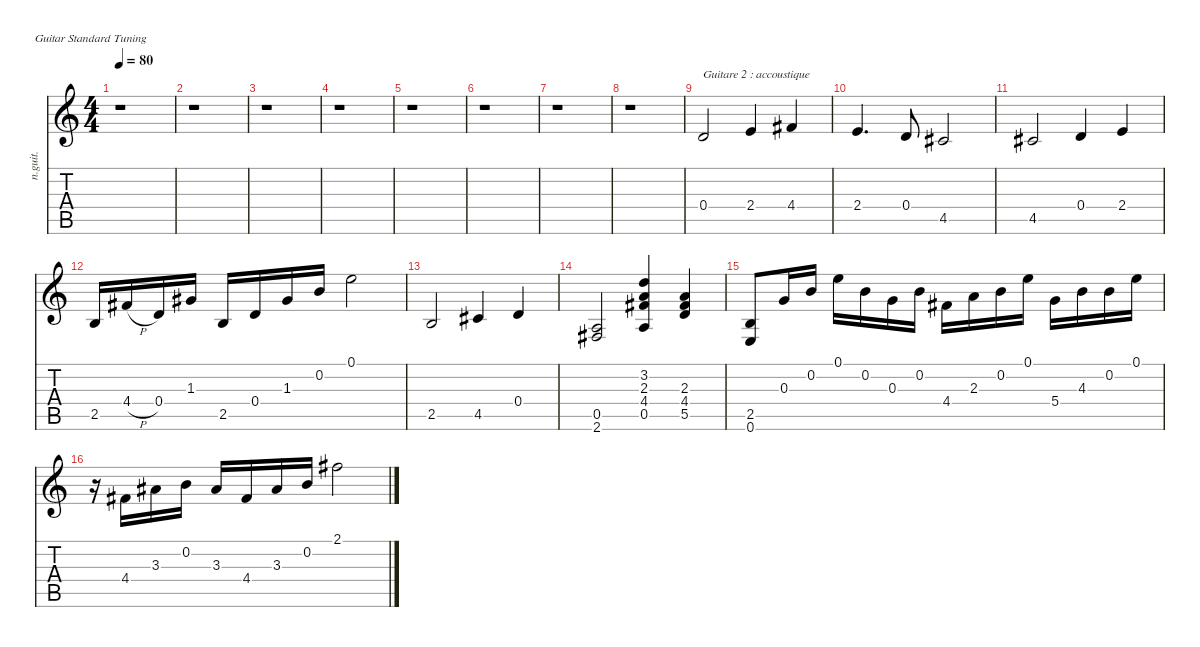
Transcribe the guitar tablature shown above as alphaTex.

\defaultSystemsLayout 4
\hideDynamics
\bracketExtendMode nobrackets
\track ("Acoustic guitar (2)" "n.guit.") {instrument acousticguitarnylon}
\staff {score tabs}
\tuning (E4 B3 G3 D3 A2 E2)
\ts (4 4)
\tempo 80
\clef g2
\ks c
r.1{dy f instrument acousticguitarnylon beam Down} |
r.1{beam Down} |
r.1{beam Down} |
r.1{beam Down} |
r.1{beam Down} |
r.1{beam Down} |
r.1{beam Down} |
r.1{beam Down} |
0.4.2{txt "Guitare 2 : accoustique" beam Up} 2.4.4{beam Up} 4.4{acc #}.4{beam Up} |
2.4.4{d beam Up} 0.4.8{beam Up} 4.5{acc #}.2{beam Up} |
4.5{acc #}.2{beam Up} 0.4.4{beam Up} 2.4.4{beam Up} |
2.5.16{beam Up} 4.4{h acc #}.16{beam Up} 0.4.16{beam Up} 1.3{acc #}.16{beam Up} 2.5.16{beam Up} 0.4.16{beam Up} 1.3{acc #}.16{beam Up} 0.2.16{beam Up} 0.1.2{beam Down} |
2.5.2{beam Up} 4.5{acc #}.4{beam Up} 0.4.4{beam Up} |
(0.5 2.6{acc #}).2{beam Up} (3.2 2.3 4.4{acc #} 0.5).4{beam Up} (2.3 4.4{acc #} 5.5).4{beam Up} |
(2.5 0.6).8{beam Up} 0.3.16{beam Up} 0.2.16{beam Up} 0.1.16{beam Down} 0.2.16{beam Down} 0.3.16{beam Down} 0.2.16{beam Down} 4.4{acc #}.16{beam Down} 2.3.16{beam Down} 0.2.16{beam Down} 0.1.16{beam Down} 5.4.16{beam Down} 4.3.16{beam Down} 0.2.16{beam Down} 0.1.16{beam Down} |
r.16{beam Down} 4.4{acc #}.16{beam Up} 3.3{acc #}.16{beam Up} 0.2.16{beam Up} 3.3{acc #}.16{beam Up} 4.4{acc #}.16{beam Up} 3.3{acc #}.16{beam Up} 0.2.16{beam Up} 2.1{acc #}.2{beam Down}
